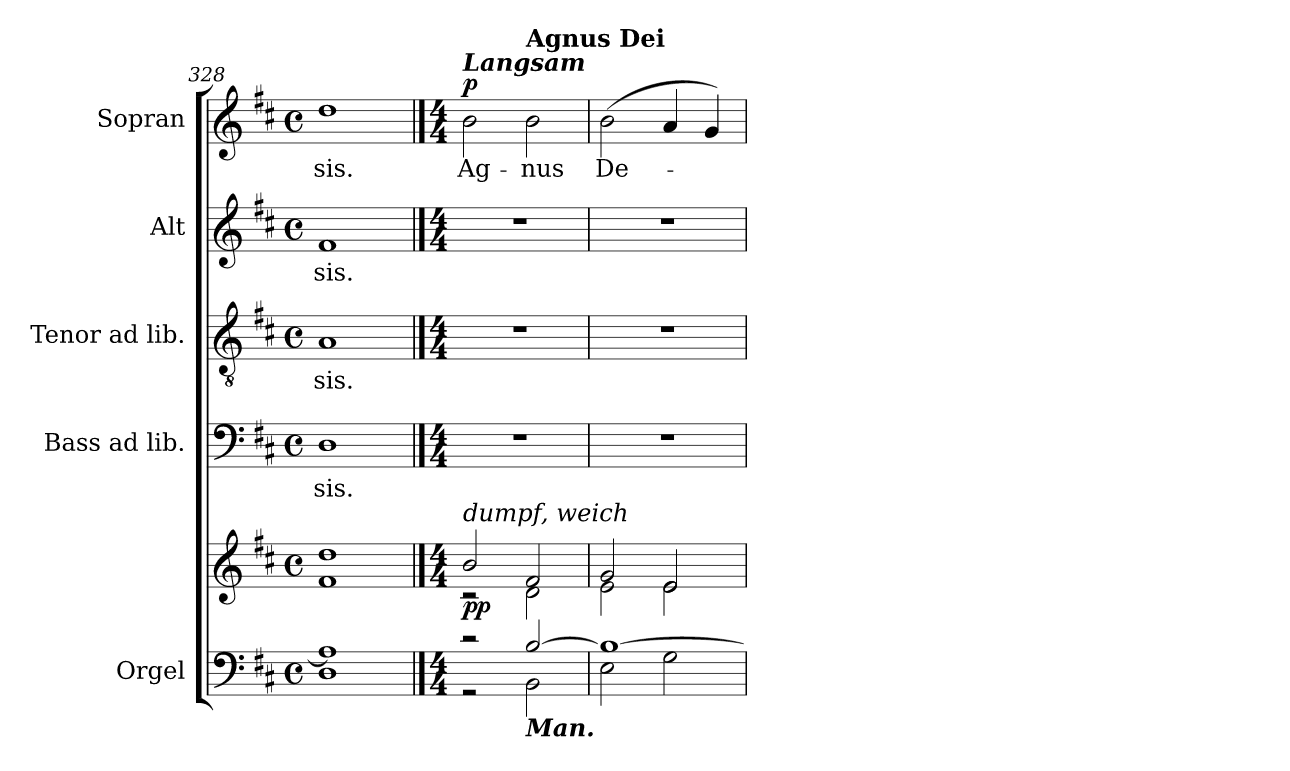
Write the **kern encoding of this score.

**kern	**kern	**dynam	**kern	**text	**kern	**text	**kern	**text	**kern	**text	**dynam
*part5	*part5	*part5	*part4	*part4	*part3	*part3	*part2	*part2	*part1	*part1	*part1
*staff6	*staff5	*staff5/6	*staff4	*staff4	*staff3	*staff3	*staff2	*staff2	*staff1	*staff1	*staff1
*I"Orgel	*	*	*I"Bass ad lib.	*	*I"Tenor ad lib.	*	*I"Alt	*	*I"Sopran	*	*
*I'Org.	*	*	*I'B.	*	*I'T.	*	*I'A.	*	*I'S.	*	*
*clefF4	*clefG2	*	*clefF4	*	*clefGv2	*	*clefG2	*	*clefG2	*	*
*k[f#c#]	*k[f#c#]	*	*k[f#c#]	*	*k[f#c#]	*	*k[f#c#]	*	*k[f#c#]	*	*
*D:	*D:	*	*D:	*	*D:	*	*D:	*	*D:	*	*
*M4/4	*M4/4	*	*M4/4	*	*M4/4	*	*M4/4	*	*M4/4	*	*
*met(c)	*met(c)	*	*met(c)	*	*met(c)	*	*met(c)	*	*met(c)	*	*
=328	=328	=328	=328	=328	=328	=328	=328	=328	=328	=328	=328
*^	*^	*	*	*	*	*	*	*	*	*	*
!	!	!	!	!	!	!LO:LY:b	!	!LO:LY:b	!	!LO:LY:b	!	!LO:LY:b	!
1A]	1D	1dd	1f#	.	1D	-sis.	1A	-sis.	1f#	-sis.	1dd	-sis.	.
!!LO:PB:g=z
==329	==329	==329	==329	==329	==329	==329	==329	==329	==329	==329	==329	==329	==329
*M4/4	*	*M4/4	*	*	*M4/4	*	*M4/4	*	*M4/4	*	*M4/4	*	*
!	!	!	!	!	!	!	!	!	!	!	!LO:TX:a:Bi:t=Langsam	!	!
!	!	!LO:TX:a:i:t=dumpf, weich	!	!	!	!	!	!	!	!	!	!	!
!	!	!	!	!LO:DY:b	!	!	!	!	!	!	!	!LO:LY:b	!LO:DY:a
2r	2r	2b/	2rc	pp	1r	.	1r	.	1r	.	2b\	Ag-	p
!	!	!	!	!	!	!	!	!	!	!	!LO:TX:a:B:t=Agnus Dei	!	!
!LO:TX:b:Bi:t=Man.	!	!	!	!	!	!	!	!	!	!	!	!	!
!	!	!	!	!	!	!	!	!	!	!	!	!LO:LY:b	!
[>2B/	2BB\	2f#/	2d\	.	.	.	.	.	.	.	2b\	-nus	.
=330	=330	=330	=330	=330	=330	=330	=330	=330	=330	=330	=330	=330	=330
!	!	!	!	!	!	!	!	!	!	!	!	!LO:LY:b	!
1B_	2E\	2g/	2e\	.	1r	.	1r	.	1r	.	(<2b\	De-	.
.	2G\	2e/	2e\	.	.	.	.	.	.	.	4a/	.	.
.	.	.	.	.	.	.	.	.	.	.	4g/)	.	.
*v	*v	*	*	*	*	*	*	*	*	*	*	*	*
*	*v	*v	*	*	*	*	*	*	*	*	*	*
=	=	=	=	=	=	=	=	=	=	=	=
*-	*-	*-	*-	*-	*-	*-	*-	*-	*-	*-	*-
